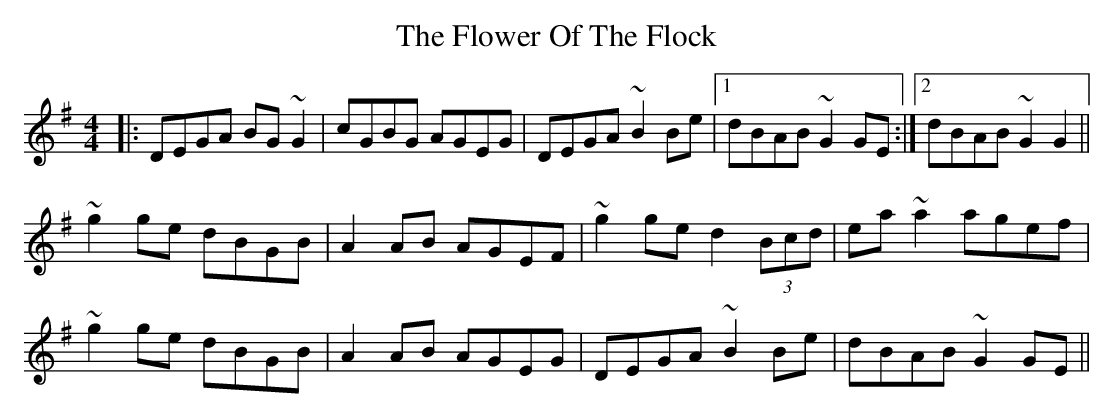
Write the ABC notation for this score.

X:1
T: The Flower Of The Flock
M: 4/4
L: 1/8
K: Gmaj
|:DEGA BG~G2|cGBG AGEG|DEGA ~B2Be|1 dBAB ~G2GE:|2 dBAB ~G2G2||
~g2ge dBGB|A2AB AGEF|~g2ge d2 (3Bcd|ea~a2 agef|
~g2ge dBGB|A2AB AGEG|DEGA ~B2Be|dBAB ~G2GE||
